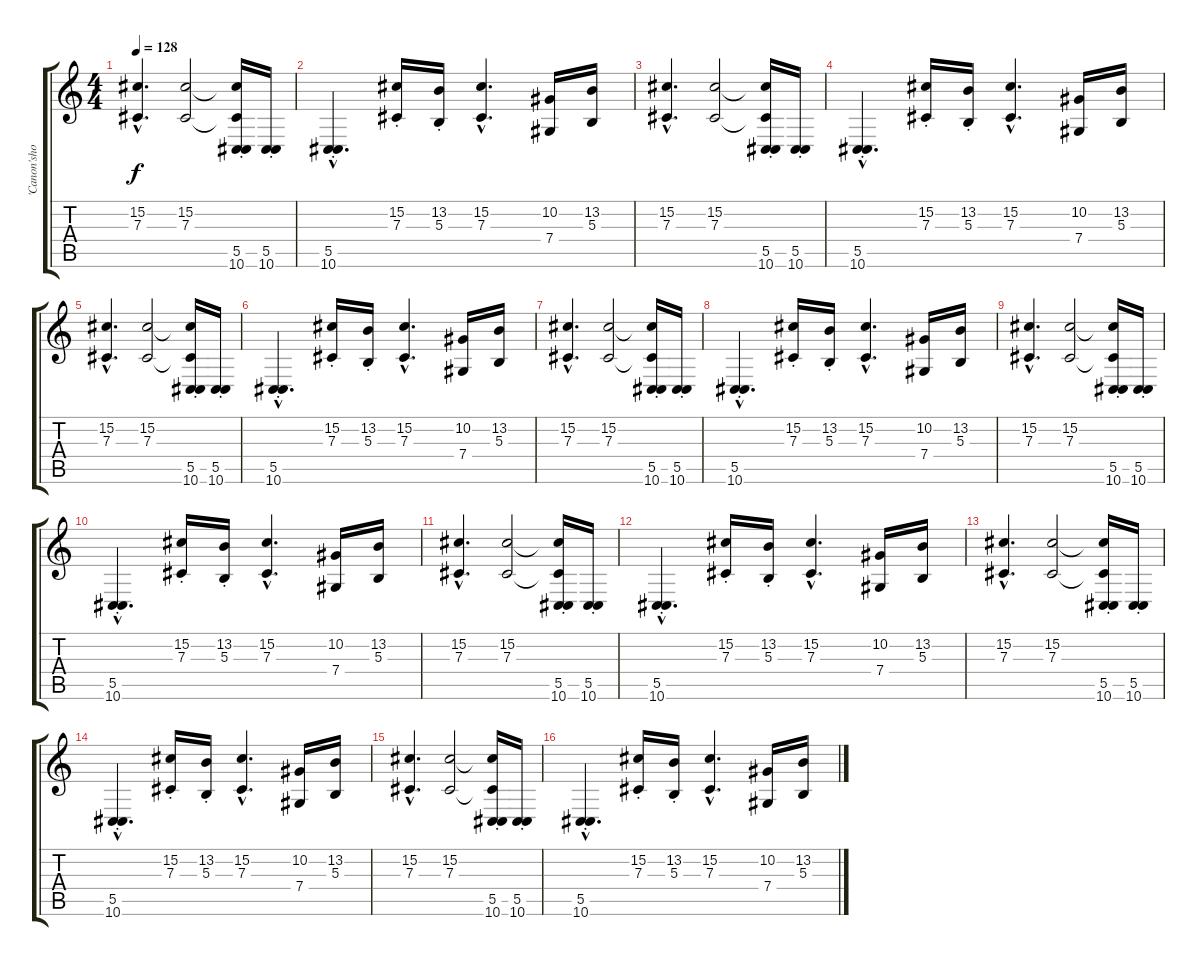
\track ("'Canon'shot" "'Canon'sho") {instrument gunshot}
\staff {score tabs}
\tuning (Eb4 Bb3 Gb3 Db3 Ab2 Eb2) {hide}
\ts (4 4)
\tempo 128
\clef g2
\ks c
(15.2{hac} 7.3{hac}).4{d dy f} (15.2 7.3).2 (15.2{t} 7.3{t} 5.5{st} 10.6{st}).16 (5.5{st} 10.6{st}).16 |
(5.5{hac st} 10.6{hac st}).4{d} (15.2 7.3{st}).16 (13.2 5.3{st}).16 (15.2{hac} 7.3{hac}).4{d} (10.2 7.4).16 (13.2 5.3).16 |
(15.2{hac} 7.3{hac}).4{d} (15.2 7.3).2 (15.2{t} 7.3{t} 5.5{st} 10.6{st}).16 (5.5{st} 10.6{st}).16 |
(5.5{hac st} 10.6{hac st}).4{d} (15.2 7.3{st}).16 (13.2 5.3{st}).16 (15.2{hac} 7.3{hac}).4{d} (10.2 7.4).16 (13.2 5.3).16 |
(15.2{hac} 7.3{hac}).4{d} (15.2 7.3).2 (15.2{t} 7.3{t} 5.5{st} 10.6{st}).16 (5.5{st} 10.6{st}).16 |
(5.5{hac st} 10.6{hac st}).4{d} (15.2 7.3{st}).16 (13.2 5.3{st}).16 (15.2{hac} 7.3{hac}).4{d} (10.2 7.4).16 (13.2 5.3).16 |
(15.2{hac} 7.3{hac}).4{d} (15.2 7.3).2 (15.2{t} 7.3{t} 5.5{st} 10.6{st}).16 (5.5{st} 10.6{st}).16 |
(5.5{hac st} 10.6{hac st}).4{d} (15.2 7.3{st}).16 (13.2 5.3{st}).16 (15.2{hac} 7.3{hac}).4{d} (10.2 7.4).16 (13.2 5.3).16 |
(15.2{hac} 7.3{hac}).4{d} (15.2 7.3).2 (15.2{t} 7.3{t} 5.5{st} 10.6{st}).16 (5.5{st} 10.6{st}).16 |
(5.5{hac st} 10.6{hac st}).4{d} (15.2 7.3{st}).16 (13.2 5.3{st}).16 (15.2{hac} 7.3{hac}).4{d} (10.2 7.4).16 (13.2 5.3).16 |
(15.2{hac} 7.3{hac}).4{d} (15.2 7.3).2 (15.2{t} 7.3{t} 5.5{st} 10.6{st}).16 (5.5{st} 10.6{st}).16 |
(5.5{hac st} 10.6{hac st}).4{d} (15.2 7.3{st}).16 (13.2 5.3{st}).16 (15.2{hac} 7.3{hac}).4{d} (10.2 7.4).16 (13.2 5.3).16 |
(15.2{hac} 7.3{hac}).4{d} (15.2 7.3).2 (15.2{t} 7.3{t} 5.5{st} 10.6{st}).16 (5.5{st} 10.6{st}).16 |
(5.5{hac st} 10.6{hac st}).4{d volume 0} (15.2 7.3{st}).16 (13.2 5.3{st}).16 (15.2{hac} 7.3{hac}).4{d} (10.2 7.4).16 (13.2 5.3).16 |
(15.2{hac} 7.3{hac}).4{d} (15.2 7.3).2 (15.2{t} 7.3{t} 5.5{st} 10.6{st}).16 (5.5{st} 10.6{st}).16 |
(5.5{hac st} 10.6{hac st}).4{d} (15.2 7.3{st}).16 (13.2 5.3{st}).16 (15.2{hac} 7.3{hac}).4{d} (10.2 7.4).16 (13.2 5.3).16
